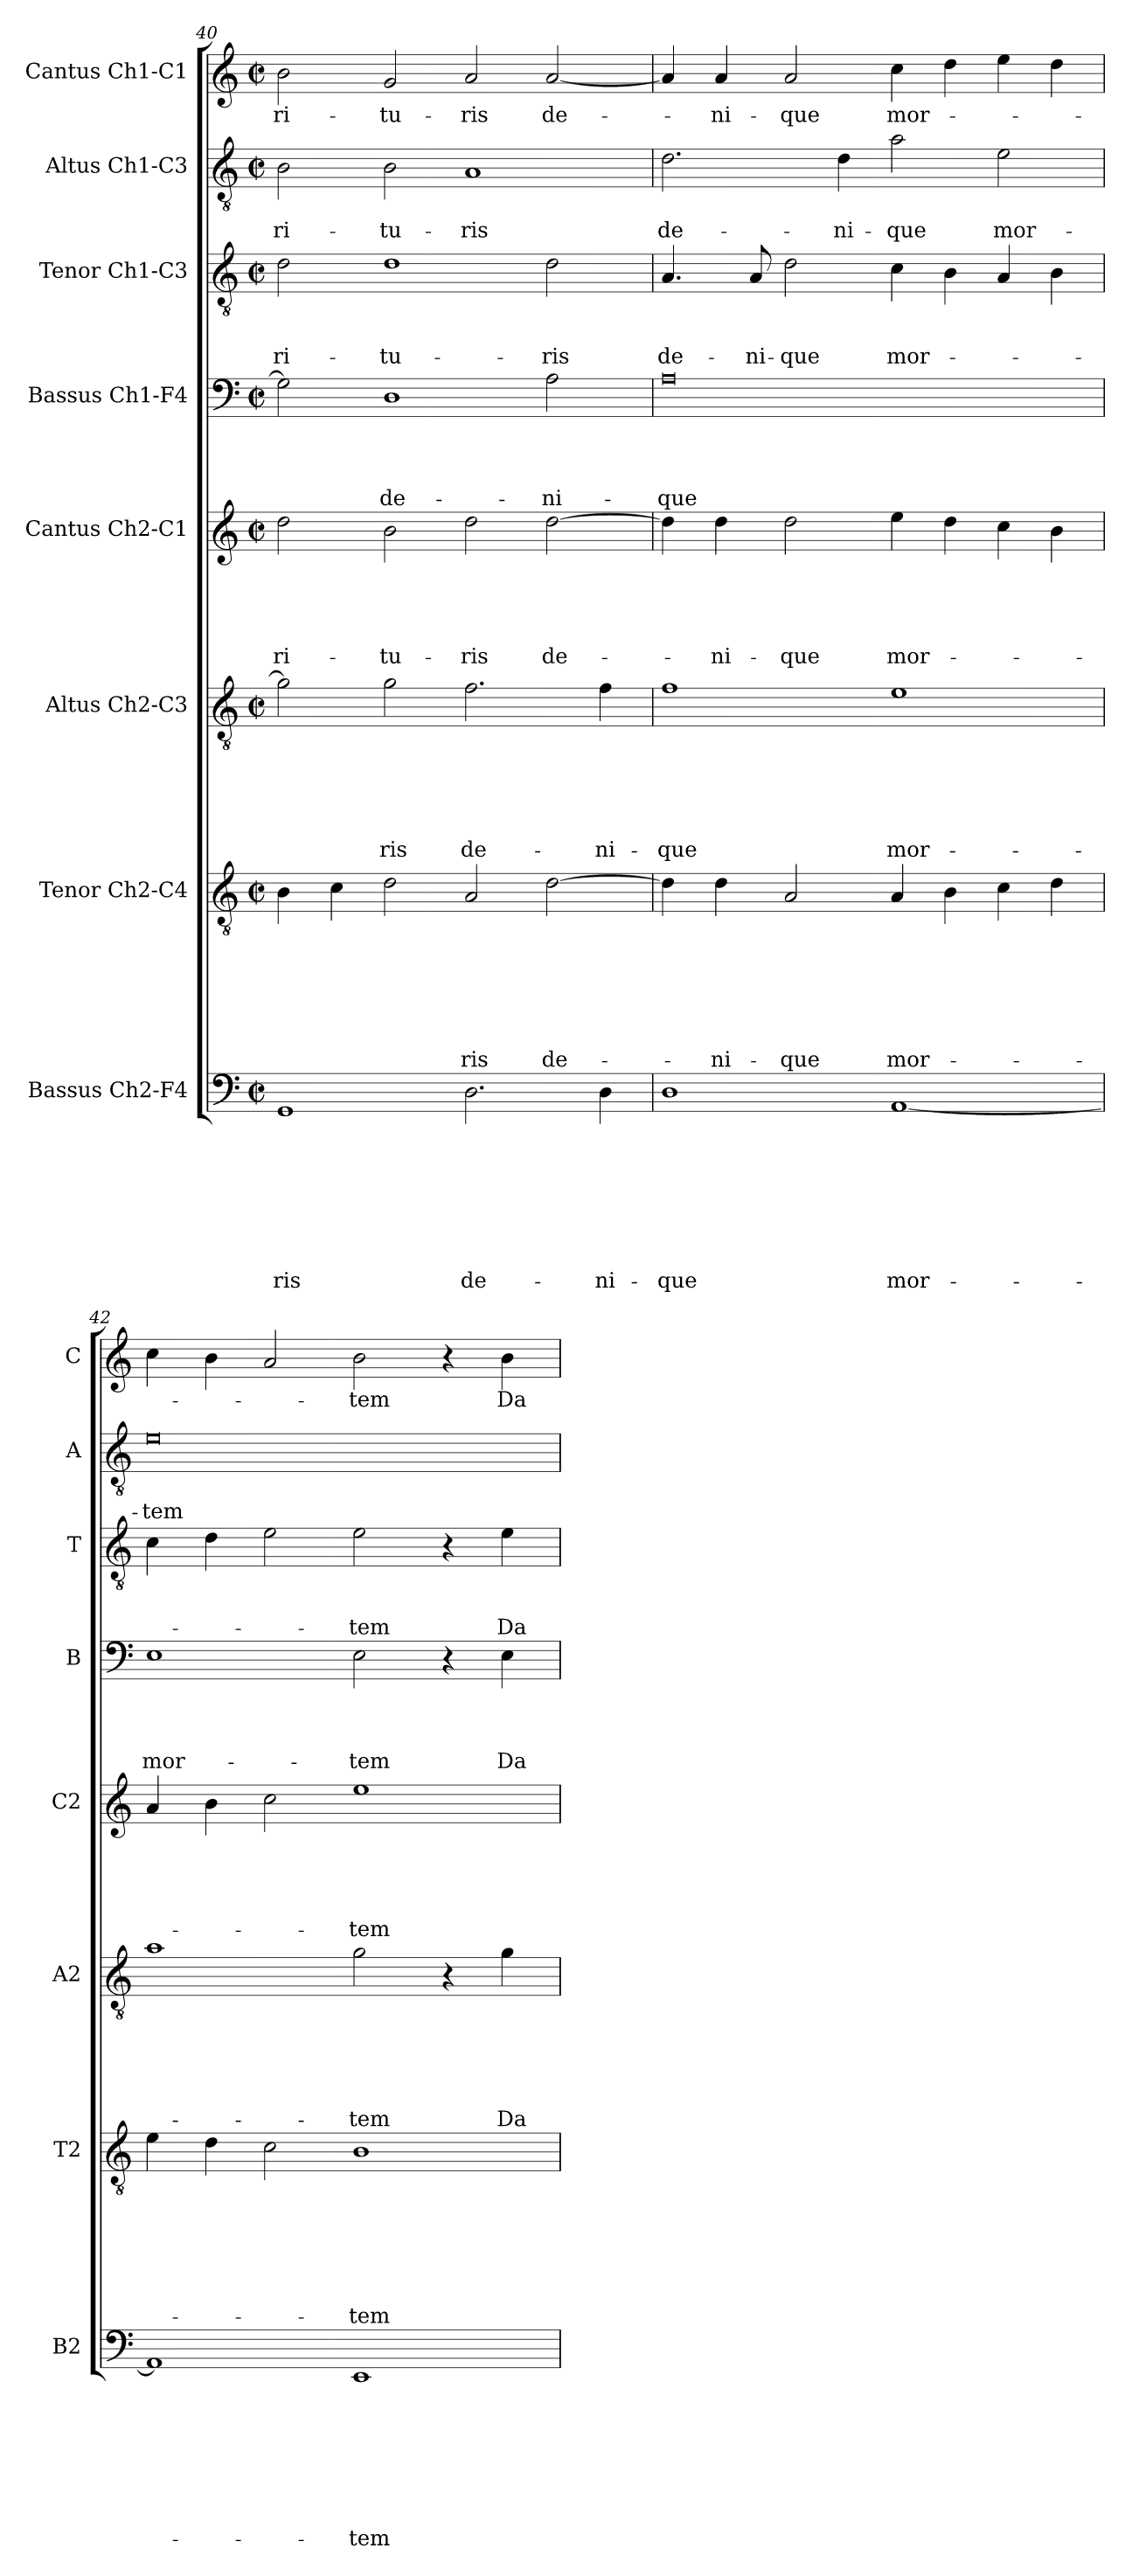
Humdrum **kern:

**kern	**text	**text	**text	**text	**text	**text	**text	**text	**kern	**text	**text	**text	**text	**text	**text	**text	**kern	**text	**text	**text	**text	**text	**text	**kern	**text	**text	**text	**text	**text	**kern	**text	**text	**text	**text	**kern	**text	**text	**text	**kern	**text	**text	**kern	**text
*part8	*part8	*part8	*part8	*part8	*part8	*part8	*part8	*part8	*part7	*part7	*part7	*part7	*part7	*part7	*part7	*part7	*part6	*part6	*part6	*part6	*part6	*part6	*part6	*part5	*part5	*part5	*part5	*part5	*part5	*part4	*part4	*part4	*part4	*part4	*part3	*part3	*part3	*part3	*part2	*part2	*part2	*part1	*part1
*staff8	*staff8	*staff8	*staff8	*staff8	*staff8	*staff8	*staff8	*staff8	*staff7	*staff7	*staff7	*staff7	*staff7	*staff7	*staff7	*staff7	*staff6	*staff6	*staff6	*staff6	*staff6	*staff6	*staff6	*staff5	*staff5	*staff5	*staff5	*staff5	*staff5	*staff4	*staff4	*staff4	*staff4	*staff4	*staff3	*staff3	*staff3	*staff3	*staff2	*staff2	*staff2	*staff1	*staff1
*I"Bassus Ch2-F4	*	*	*	*	*	*	*	*	*I"Tenor Ch2-C4	*	*	*	*	*	*	*	*I"Altus Ch2-C3	*	*	*	*	*	*	*I"Cantus Ch2-C1	*	*	*	*	*	*I"Bassus Ch1-F4	*	*	*	*	*I"Tenor Ch1-C3	*	*	*	*I"Altus Ch1-C3	*	*	*I"Cantus Ch1-C1	*
*I'B2	*	*	*	*	*	*	*	*	*I'T2	*	*	*	*	*	*	*	*I'A2	*	*	*	*	*	*	*I'C2	*	*	*	*	*	*I'B	*	*	*	*	*I'T	*	*	*	*I'A	*	*	*I'C	*
!!LO:LB:g=z
*clefF4	*	*	*	*	*	*	*	*	*clefGv2	*	*	*	*	*	*	*	*clefGv2	*	*	*	*	*	*	*clefG2	*	*	*	*	*	*clefF4	*	*	*	*	*clefGv2	*	*	*	*clefGv2	*	*	*clefG2	*
*k[]	*	*	*	*	*	*	*	*	*k[]	*	*	*	*	*	*	*	*k[]	*	*	*	*	*	*	*k[]	*	*	*	*	*	*k[]	*	*	*	*	*k[]	*	*	*	*k[]	*	*	*k[]	*
*C:	*	*	*	*	*	*	*	*	*C:	*	*	*	*	*	*	*	*C:	*	*	*	*	*	*	*C:	*	*	*	*	*	*C:	*	*	*	*	*C:	*	*	*	*C:	*	*	*C:	*
*M2/2	*	*	*	*	*	*	*	*	*M2/2	*	*	*	*	*	*	*	*M2/2	*	*	*	*	*	*	*M2/2	*	*	*	*	*	*M2/2	*	*	*	*	*M2/2	*	*	*	*M2/2	*	*	*M2/2	*
*met(c|)	*	*	*	*	*	*	*	*	*met(c|)	*	*	*	*	*	*	*	*met(c|)	*	*	*	*	*	*	*met(c|)	*	*	*	*	*	*met(c|)	*	*	*	*	*met(c|)	*	*	*	*met(c|)	*	*	*met(c|)	*
=40	=40	=40	=40	=40	=40	=40	=40	=40	=40	=40	=40	=40	=40	=40	=40	=40	=40	=40	=40	=40	=40	=40	=40	=40	=40	=40	=40	=40	=40	=40	=40	=40	=40	=40	=40	=40	=40	=40	=40	=40	=40	=40	=40
!	!	!	!	!	!	!	!	!LO:LY:b	!	!	!	!	!	!	!	!	!	!	!	!	!	!	!	!	!	!	!	!	!LO:LY:b	!	!	!	!	!	!	!	!	!LO:LY:b	!	!	!LO:LY:b	!	!LO:LY:b
1GG	.	.	.	.	.	.	.	-ris	4B\	.	.	.	.	.	.	.	2g\]	.	.	.	.	.	.	2dd\	.	.	.	.	-ri-	2G\]	.	.	.	.	2d\	.	.	-ri-	2B\	.	-ri-	2b\	-ri-
.	.	.	.	.	.	.	.	.	4c\	.	.	.	.	.	.	.	.	.	.	.	.	.	.	.	.	.	.	.	.	.	.	.	.	.	.	.	.	.	.	.	.	.	.
!	!	!	!	!	!	!	!	!	!	!	!	!	!	!	!	!	!	!	!	!	!	!	!LO:LY:b	!	!	!	!	!	!LO:LY:b	!	!	!	!	!LO:LY:b	!	!	!	!LO:LY:b	!	!	!LO:LY:b	!	!LO:LY:b
.	.	.	.	.	.	.	.	.	2d\	.	.	.	.	.	.	.	2g\	.	.	.	.	.	-ris	2b\	.	.	.	.	-tu-	1D	.	.	.	de-	1d	.	.	-tu-	2B\	.	-tu-	2g/	-tu-
!	!	!	!	!	!	!	!	!LO:LY:b	!	!	!	!	!	!	!	!LO:LY:b	!	!	!	!	!	!	!LO:LY:b	!	!	!	!	!	!LO:LY:b	!	!	!	!	!	!	!	!	!	!	!	!LO:LY:b	!	!LO:LY:b
2.D\	.	.	.	.	.	.	.	de-	2A/	.	.	.	.	.	.	-ris	2.f\	.	.	.	.	.	de-	2dd\	.	.	.	.	-ris	.	.	.	.	.	.	.	.	.	1A	.	-ris	2a/	-ris
!	!	!	!	!	!	!	!	!	!	!	!	!	!	!	!	!LO:LY:b	!	!	!	!	!	!	!	!	!	!	!	!	!LO:LY:b	!	!	!	!	!LO:LY:b	!	!	!	!LO:LY:b	!	!	!	!	!LO:LY:b
.	.	.	.	.	.	.	.	.	[2d\	.	.	.	.	.	.	de-	.	.	.	.	.	.	.	[2dd\	.	.	.	.	de-	2A\	.	.	.	-ni-	2d\	.	.	-ris	.	.	.	[2a/	de-
!	!	!	!	!	!	!	!	!LO:LY:b	!	!	!	!	!	!	!	!	!	!	!	!	!	!	!LO:LY:b	!	!	!	!	!	!	!	!	!	!	!	!	!	!	!	!	!	!	!	!
4D\	.	.	.	.	.	.	.	-ni-	.	.	.	.	.	.	.	.	4f\	.	.	.	.	.	-ni-	.	.	.	.	.	.	.	.	.	.	.	.	.	.	.	.	.	.	.	.
=41	=41	=41	=41	=41	=41	=41	=41	=41	=41	=41	=41	=41	=41	=41	=41	=41	=41	=41	=41	=41	=41	=41	=41	=41	=41	=41	=41	=41	=41	=41	=41	=41	=41	=41	=41	=41	=41	=41	=41	=41	=41	=41	=41
!	!	!	!	!	!	!	!	!LO:LY:b	!	!	!	!	!	!	!	!	!	!	!	!	!	!	!LO:LY:b	!	!	!	!	!	!	!	!	!	!	!LO:LY:b	!	!	!	!LO:LY:b	!	!	!LO:LY:b	!	!
1D	.	.	.	.	.	.	.	-que	4d\]	.	.	.	.	.	.	.	1f	.	.	.	.	.	-que	4dd\]	.	.	.	.	.	0A	.	.	.	-que	4.A/	.	.	de-	2.d\	.	de-	4a/]	.
!	!	!	!	!	!	!	!	!	!	!	!	!	!	!	!	!LO:LY:b	!	!	!	!	!	!	!	!	!	!	!	!	!LO:LY:b	!	!	!	!	!	!	!	!	!	!	!	!	!	!LO:LY:b
.	.	.	.	.	.	.	.	.	4d\	.	.	.	.	.	.	-ni-	.	.	.	.	.	.	.	4dd\	.	.	.	.	-ni-	.	.	.	.	.	.	.	.	.	.	.	.	4a/	-ni-
!	!	!	!	!	!	!	!	!	!	!	!	!	!	!	!	!	!	!	!	!	!	!	!	!	!	!	!	!	!	!	!	!	!	!	!	!	!	!LO:LY:b	!	!	!	!	!
.	.	.	.	.	.	.	.	.	.	.	.	.	.	.	.	.	.	.	.	.	.	.	.	.	.	.	.	.	.	.	.	.	.	.	8A/	.	.	-ni-	.	.	.	.	.
!	!	!	!	!	!	!	!	!	!	!	!	!	!	!	!	!LO:LY:b	!	!	!	!	!	!	!	!	!	!	!	!	!LO:LY:b	!	!	!	!	!	!	!	!	!LO:LY:b	!	!	!	!	!LO:LY:b
.	.	.	.	.	.	.	.	.	2A/	.	.	.	.	.	.	-que	.	.	.	.	.	.	.	2dd\	.	.	.	.	-que	.	.	.	.	.	2d\	.	.	-que	.	.	.	2a/	-que
!	!	!	!	!	!	!	!	!	!	!	!	!	!	!	!	!	!	!	!	!	!	!	!	!	!	!	!	!	!	!	!	!	!	!	!	!	!	!	!	!	!LO:LY:b	!	!
.	.	.	.	.	.	.	.	.	.	.	.	.	.	.	.	.	.	.	.	.	.	.	.	.	.	.	.	.	.	.	.	.	.	.	.	.	.	.	4d\	.	-ni-	.	.
!	!	!	!	!	!	!	!	!LO:LY:b	!	!	!	!	!	!	!	!LO:LY:b	!	!	!	!	!	!	!LO:LY:b	!	!	!	!	!	!LO:LY:b	!	!	!	!	!	!	!	!	!LO:LY:b	!	!	!LO:LY:b	!	!LO:LY:b
[1AA	.	.	.	.	.	.	.	mor-	4A/	.	.	.	.	.	.	mor-	1e	.	.	.	.	.	mor-	4ee\	.	.	.	.	mor-	.	.	.	.	.	4c\	.	.	mor-	2a\	.	-que	4cc\	mor-
.	.	.	.	.	.	.	.	.	4B\	.	.	.	.	.	.	.	.	.	.	.	.	.	.	4dd\	.	.	.	.	.	.	.	.	.	.	4B\	.	.	.	.	.	.	4dd\	.
!	!	!	!	!	!	!	!	!	!	!	!	!	!	!	!	!	!	!	!	!	!	!	!	!	!	!	!	!	!	!	!	!	!	!	!	!	!	!	!	!	!LO:LY:b	!	!
.	.	.	.	.	.	.	.	.	4c\	.	.	.	.	.	.	.	.	.	.	.	.	.	.	4cc\	.	.	.	.	.	.	.	.	.	.	4A/	.	.	.	2e\	.	mor-	4ee\	.
.	.	.	.	.	.	.	.	.	4d\	.	.	.	.	.	.	.	.	.	.	.	.	.	.	4b\	.	.	.	.	.	.	.	.	.	.	4B\	.	.	.	.	.	.	4dd\	.
=42	=42	=42	=42	=42	=42	=42	=42	=42	=42	=42	=42	=42	=42	=42	=42	=42	=42	=42	=42	=42	=42	=42	=42	=42	=42	=42	=42	=42	=42	=42	=42	=42	=42	=42	=42	=42	=42	=42	=42	=42	=42	=42	=42
!	!	!	!	!	!	!	!	!	!	!	!	!	!	!	!	!	!	!	!	!	!	!	!	!	!	!	!	!	!	!	!	!	!	!LO:LY:b	!	!	!	!	!	!	!LO:LY:b	!	!
1AA]	.	.	.	.	.	.	.	.	4e\	.	.	.	.	.	.	.	1a	.	.	.	.	.	.	4a/	.	.	.	.	.	1E	.	.	.	mor-	4c\	.	.	.	0e	.	-tem	4cc\	.
.	.	.	.	.	.	.	.	.	4d\	.	.	.	.	.	.	.	.	.	.	.	.	.	.	4b\	.	.	.	.	.	.	.	.	.	.	4d\	.	.	.	.	.	.	4b\	.
.	.	.	.	.	.	.	.	.	2c\	.	.	.	.	.	.	.	.	.	.	.	.	.	.	2cc\	.	.	.	.	.	.	.	.	.	.	2e\	.	.	.	.	.	.	2a/	.
!	!	!	!	!	!	!	!	!LO:LY:b	!	!	!	!	!	!	!	!LO:LY:b	!	!	!	!	!	!	!LO:LY:b	!	!	!	!	!	!LO:LY:b	!	!	!	!	!LO:LY:b	!	!	!	!LO:LY:b	!	!	!	!	!LO:LY:b
1EE	.	.	.	.	.	.	.	-tem	1B	.	.	.	.	.	.	-tem	2g\	.	.	.	.	.	-tem	1ee	.	.	.	.	-tem	2E\	.	.	.	-tem	2e\	.	.	-tem	.	.	.	2b\	-tem
.	.	.	.	.	.	.	.	.	.	.	.	.	.	.	.	.	4r	.	.	.	.	.	.	.	.	.	.	.	.	4r	.	.	.	.	4r	.	.	.	.	.	.	4r	.
!	!	!	!	!	!	!	!	!	!	!	!	!	!	!	!	!	!	!	!	!	!	!	!LO:LY:b	!	!	!	!	!	!	!	!	!	!	!LO:LY:b	!	!	!	!LO:LY:b	!	!	!	!	!LO:LY:b
.	.	.	.	.	.	.	.	.	.	.	.	.	.	.	.	.	4g\	.	.	.	.	.	Da	.	.	.	.	.	.	4E\	.	.	.	Da	4e\	.	.	Da	.	.	.	4b\	Da
=	=	=	=	=	=	=	=	=	=	=	=	=	=	=	=	=	=	=	=	=	=	=	=	=	=	=	=	=	=	=	=	=	=	=	=	=	=	=	=	=	=	=	=
*-	*-	*-	*-	*-	*-	*-	*-	*-	*-	*-	*-	*-	*-	*-	*-	*-	*-	*-	*-	*-	*-	*-	*-	*-	*-	*-	*-	*-	*-	*-	*-	*-	*-	*-	*-	*-	*-	*-	*-	*-	*-	*-	*-
